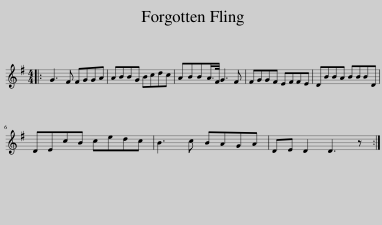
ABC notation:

X:1
L:1/8
M:4/4
I:linebreak $
K:G
V:1 treble
V:1
|: G3 F FGGA | ABBG Bcdc | ABBA/>F/ G3 F | FGGF EFFE | DBBA BBBD |$ %5
 DEcB cedc | B3 c BAGA | DE D2 D3 z :| %8
